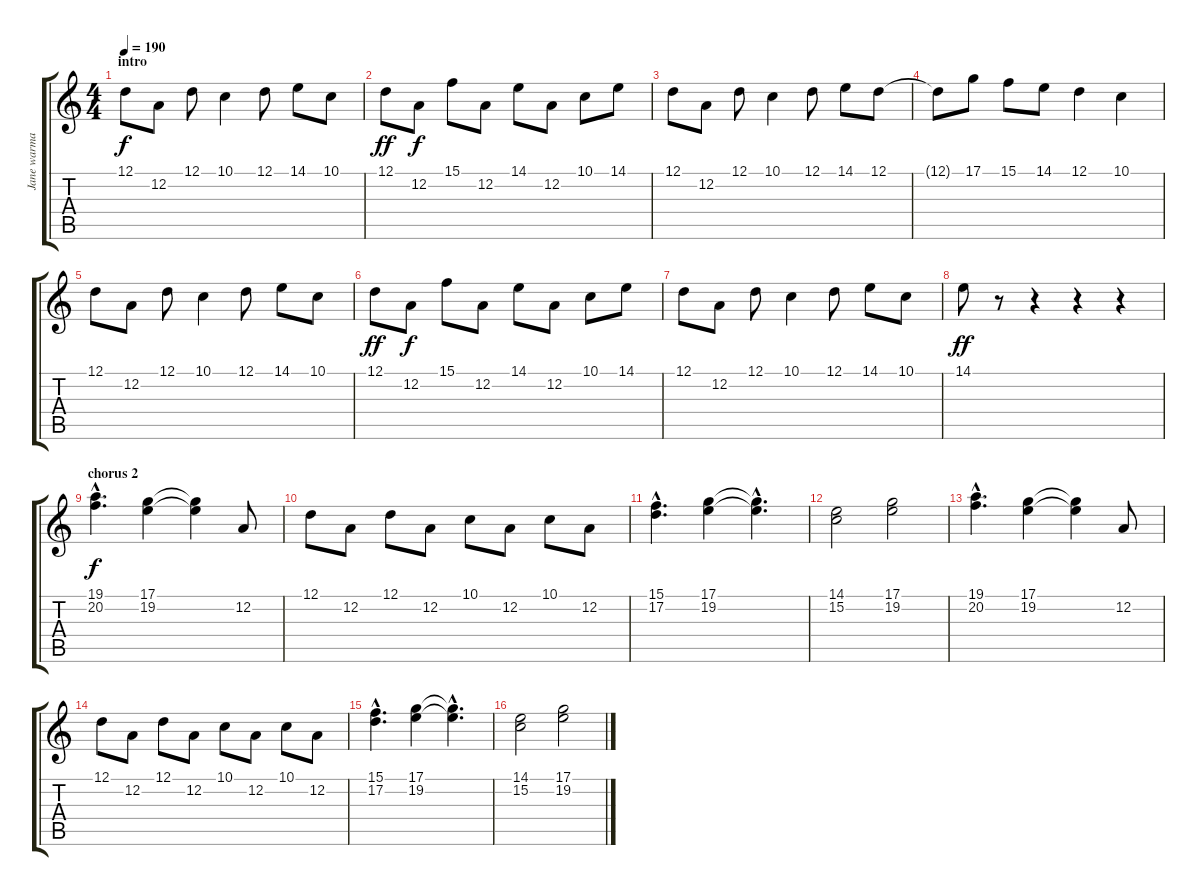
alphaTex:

\track ("Jane warman" "Jane warma") {instrument lead2sawtooth}
\staff {score tabs}
\tuning (D4 A3 F3 C3 G2 C2) {hide}
\ts (4 4)
\section ("" "intro")
\tempo 190
\clef g2
\ks c
12.1.8{dy f volume 9 balance 8 instrument fx8scifi} 12.2.8 12.1.8 10.1.4 12.1.8 14.1.8 10.1.8 |
12.1.8{dy ff} 12.2.8{dy f} 15.1.8 12.2.8 14.1.8 12.2.8 10.1.8 14.1.8 |
12.1.8 12.2.8 12.1.8 10.1.4 12.1.8 14.1.8 12.1.8 |
12.1{t}.8 17.1.8 15.1.8 14.1.8 12.1.4 10.1.4 |
12.1.8 12.2.8 12.1.8 10.1.4 12.1.8 14.1.8 10.1.8 |
12.1.8{dy ff} 12.2.8{dy f} 15.1.8 12.2.8 14.1.8 12.2.8 10.1.8 14.1.8 |
12.1.8 12.2.8 12.1.8 10.1.4 12.1.8 14.1.8 10.1.8 |
14.1.8{dy ff} r.8 r.4 r.4 r.4 |
\section ("" "chorus 2")
(19.1{hac} 20.2{hac}).4{d dy f volume 11 balance 8 instrument stringensemble1} (17.1 19.2).4 (17.1{t} 19.2{t}).4 12.2.8 |
12.1.8 12.2.8 12.1.8 12.2.8 10.1.8 12.2.8 10.1.8 12.2.8 |
(15.1{hac} 17.2{hac}).4{d} (17.1 19.2).4 (17.1{hac t} 19.2{hac t}).4{d} |
(14.1 15.2).2 (17.1 19.2).2 |
(19.1{hac} 20.2{hac}).4{d} (17.1 19.2).4 (17.1{t} 19.2{t}).4 12.2.8 |
12.1.8 12.2.8 12.1.8 12.2.8 10.1.8 12.2.8 10.1.8 12.2.8 |
(15.1{hac} 17.2{hac}).4{d} (17.1 19.2).4 (17.1{hac t} 19.2{hac t}).4{d} |
(14.1 15.2).2 (17.1 19.2).2
